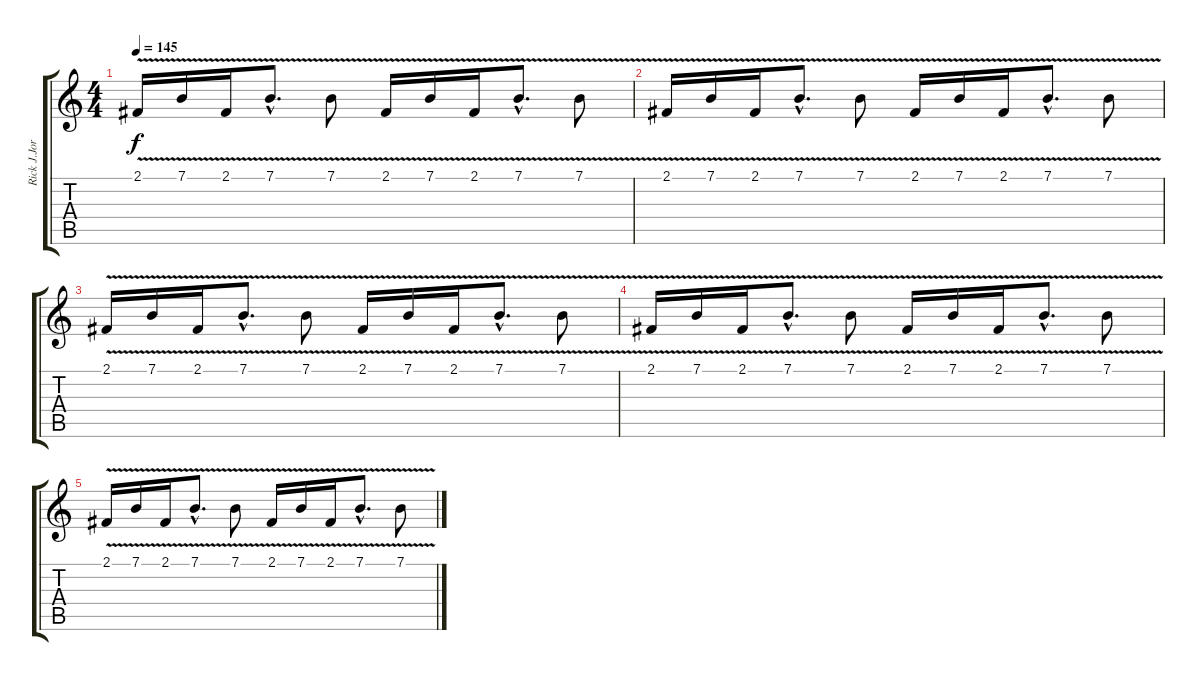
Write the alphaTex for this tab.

\track ("Rick J.Jordan (synth vibrato)" "Rick J.Jor") {instrument lead2sawtooth}
\staff {score tabs}
\tuning (E4 B3 G3 D3 A2 E2) {hide}
\ts (4 4)
\tempo 145
\clef g2
\ks c
2.1{v}.16{dy f} 7.1{v}.16 2.1{v}.16 7.1{v hac}.8{d} 7.1{v}.8 2.1{v}.16 7.1{v}.16 2.1{v}.16 7.1{v hac}.8{d} 7.1{v}.8 |
2.1{v}.16 7.1{v}.16 2.1{v}.16 7.1{v hac}.8{d} 7.1{v}.8 2.1{v}.16 7.1{v}.16 2.1{v}.16 7.1{v hac}.8{d} 7.1{v}.8 |
2.1{v}.16 7.1{v}.16 2.1{v}.16 7.1{v hac}.8{d} 7.1{v}.8 2.1{v}.16 7.1{v}.16 2.1{v}.16 7.1{v hac}.8{d} 7.1{v}.8 |
2.1{v}.16 7.1{v}.16 2.1{v}.16 7.1{v hac}.8{d} 7.1{v}.8 2.1{v}.16 7.1{v}.16 2.1{v}.16 7.1{v hac}.8{d} 7.1{v}.8 |
2.1{v}.16 7.1{v}.16 2.1{v}.16 7.1{v hac}.8{d} 7.1{v}.8 2.1{v}.16 7.1{v}.16 2.1{v}.16 7.1{v hac}.8{d} 7.1{v}.8
